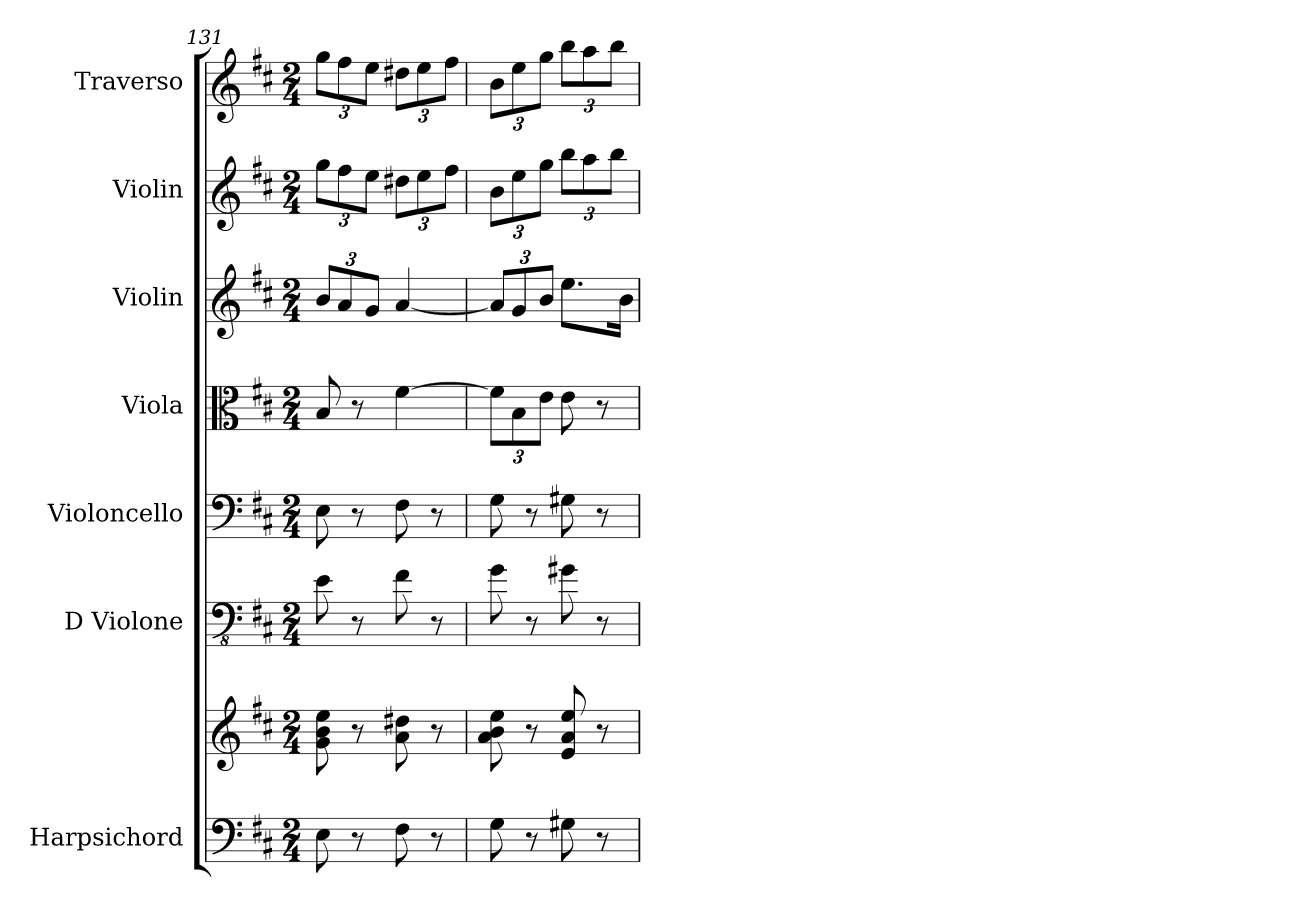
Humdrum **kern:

**kern	**kern	**kern	**kern	**kern	**kern	**kern	**kern
*part7	*part7	*part6	*part5	*part4	*part3	*part2	*part1
*staff8	*staff7	*staff6	*staff5	*staff4	*staff3	*staff2	*staff1
*I"Harpsichord	*	*I"D Violone	*I"Violoncello	*I"Viola	*I"Violin	*I"Violin	*I"Traverso
*I'Hch.	*	*I'D Vne.	*I'Vc.	*I'Vla.	*I'Vln.	*I'Vln.	*I'Trv.
*clefF4	*clefG2	*clefFv4	*clefF4	*clefC3	*clefG2	*clefG2	*clefG2
*	*	*ITrd7c12	*	*	*	*	*
*k[f#c#]	*k[f#c#]	*k[f#c#]	*k[f#c#]	*k[f#c#]	*k[f#c#]	*k[f#c#]	*k[f#c#]
*M2/4	*M2/4	*M2/4	*M2/4	*M2/4	*M2/4	*M2/4	*M2/4
*	*	*	*	*	*Xbrackettup	*Xbrackettup	*Xbrackettup
=131	=131	=131	=131	=131	=131	=131	=131
8E\	8g\ 8b\ 8ee\	8EE\	8E\	8B/	12b/L	12gg\L	12gg\L
.	.	.	.	.	12a/	12ff#\	12ff#\
8r	8r	8r	8r	8r	.	.	.
.	.	.	.	.	12g/J	12ee\J	12ee\J
8F#\	8a\ 8dd#X\	8FF#\	8F#\	[4f#\	[4a/	12dd#X\L	12dd#X\L
.	.	.	.	.	.	12ee\	12ee\
8r	8r	8r	8r	.	.	.	.
.	.	.	.	.	.	12ff#\J	12ff#\J
=132	=132	=132	=132	=132	=132	=132	=132
*	*	*	*	*Xbrackettup	*	*	*
8G\	8a\ 8b\ 8ee\	8GG\	8G\	12f#\L]	12a/L]	12b\L	12b\L
.	.	.	.	12B\	12g/	12ee\	12ee\
8r	8r	8r	8r	.	.	.	.
.	.	.	.	12e\J	12b/J	12gg\J	12gg\J
8G#X\	8e/ 8a/ 8ee/	8GG#X\	8G#X\	8e\	8.ee\L	12bb\L	12bb\L
.	.	.	.	.	.	12aa\	12aa\
8r	8r	8r	8r	8r	.	.	.
.	.	.	.	.	.	12bb\J	12bb\J
.	.	.	.	.	16b\Jk	.	.
=	=	=	=	=	=	=	=
*-	*-	*-	*-	*-	*-	*-	*-
